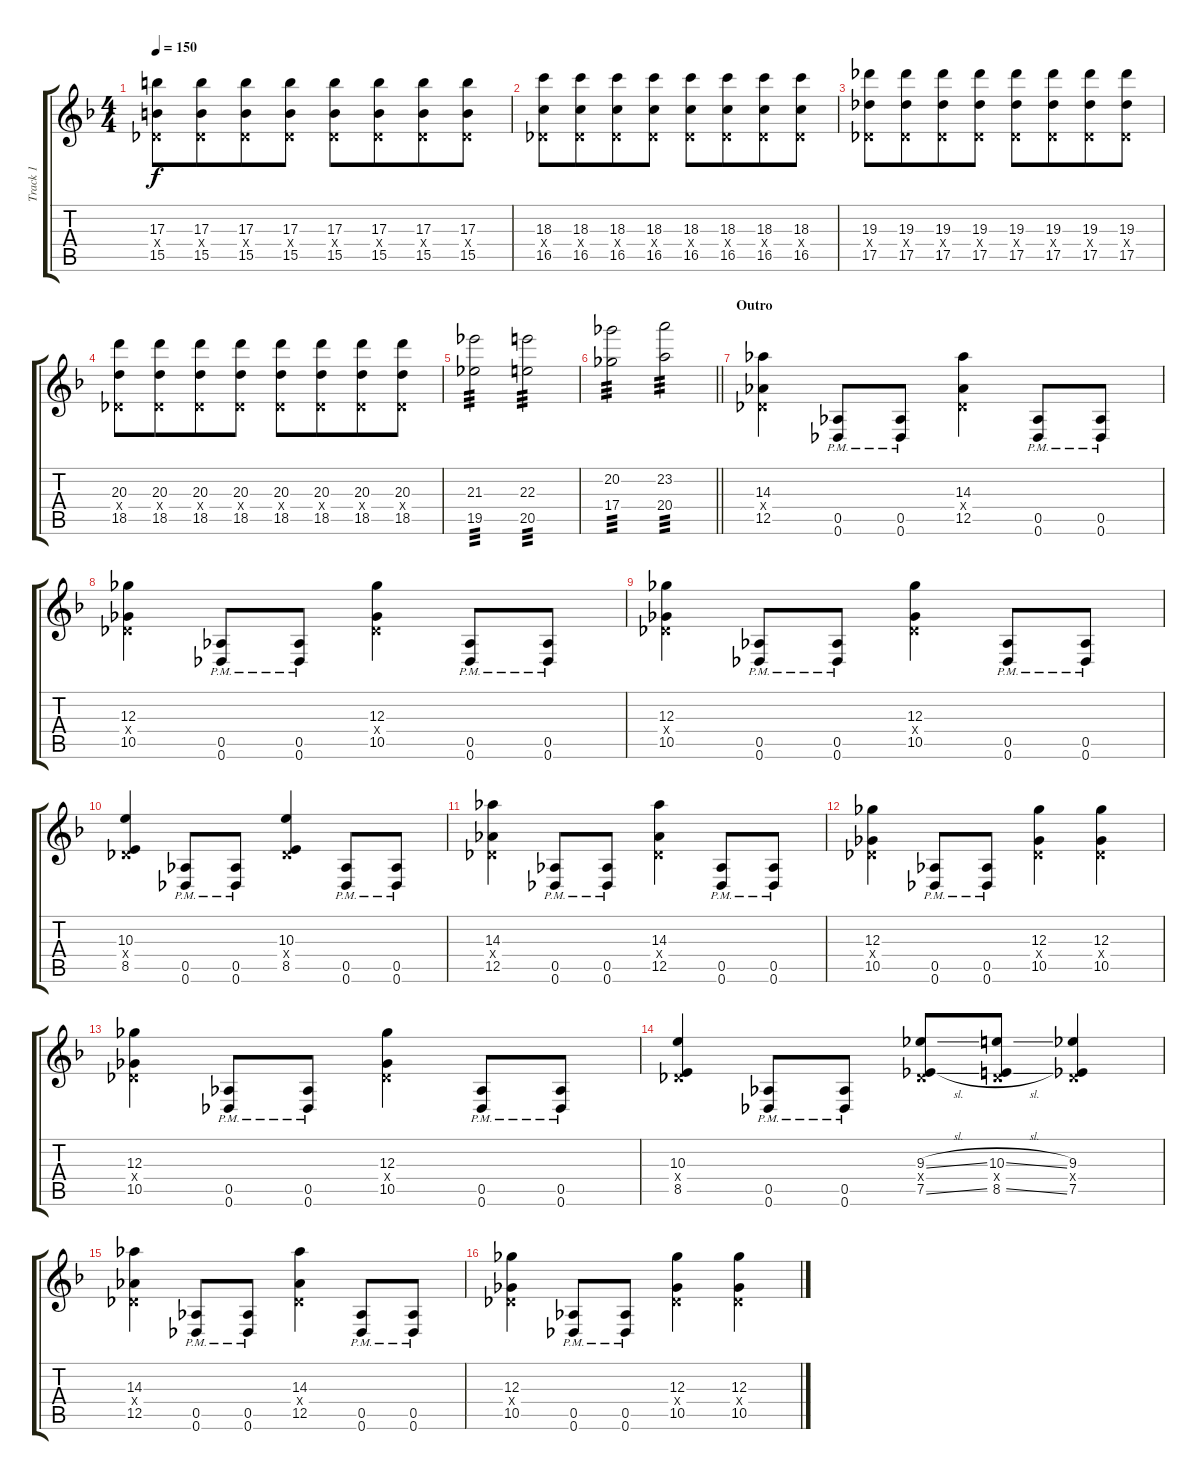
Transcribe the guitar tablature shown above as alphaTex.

\track ("Track 1" "Track 1") {instrument electricguitarjazz}
\staff {score tabs}
\tuning (Eb4 Bb3 Gb3 Db3 Ab2 Db2) {hide}
\ts (4 4)
\tempo 150
\clef g2
\ks f
(17.3 0.4{x} 15.5).8{dy f} (17.3 0.4{x} 15.5).8{beam merge} (17.3 0.4{x} 15.5).8 (17.3 0.4{x} 15.5).8 (17.3 0.4{x} 15.5).8 (17.3 0.4{x} 15.5).8{beam merge} (17.3 0.4{x} 15.5).8 (17.3 0.4{x} 15.5).8 |
(18.3 0.4{x} 16.5).8 (18.3 0.4{x} 16.5).8{beam merge} (18.3 0.4{x} 16.5).8 (18.3 0.4{x} 16.5).8 (18.3 0.4{x} 16.5).8 (18.3 0.4{x} 16.5).8{beam merge} (18.3 0.4{x} 16.5).8 (18.3 0.4{x} 16.5).8 |
(19.3 0.4{x} 17.5).8 (19.3 0.4{x} 17.5).8{beam merge} (19.3 0.4{x} 17.5).8 (19.3 0.4{x} 17.5).8 (19.3 0.4{x} 17.5).8 (19.3 0.4{x} 17.5).8{beam merge} (19.3 0.4{x} 17.5).8 (19.3 0.4{x} 17.5).8 |
(20.3 0.4{x} 18.5).8 (20.3 0.4{x} 18.5).8{beam merge} (20.3 0.4{x} 18.5).8 (20.3 0.4{x} 18.5).8 (20.3 0.4{x} 18.5).8 (20.3 0.4{x} 18.5).8{beam merge} (20.3 0.4{x} 18.5).8 (20.3 0.4{x} 18.5).8 |
(21.3 19.5).2{tp 3} (22.3 20.5).2{tp 3} |
\barLineRight lightlight
(20.2 17.4).2{tp 3} (23.2 20.4).2{tp 3} |
\section ("" "Outro")
(14.3 0.4{x} 12.5).4 (0.5{pm} 0.6{pm}).8 (0.5{pm} 0.6{pm}).8 (14.3 0.4{x} 12.5).4 (0.5{pm} 0.6{pm}).8 (0.5{pm} 0.6{pm}).8 |
(12.3 0.4{x} 10.5).4 (0.5{pm} 0.6{pm}).8 (0.5{pm} 0.6{pm}).8 (12.3 0.4{x} 10.5).4 (0.5{pm} 0.6{pm}).8 (0.5{pm} 0.6{pm}).8 |
(12.3 0.4{x} 10.5).4 (0.5{pm} 0.6{pm}).8 (0.5{pm} 0.6{pm}).8 (12.3 0.4{x} 10.5).4 (0.5{pm} 0.6{pm}).8 (0.5{pm} 0.6{pm}).8 |
(10.3 0.4{x} 8.5).4 (0.5{pm} 0.6{pm}).8 (0.5{pm} 0.6{pm}).8 (10.3 0.4{x} 8.5).4 (0.5{pm} 0.6{pm}).8 (0.5{pm} 0.6{pm}).8 |
(14.3 0.4{x} 12.5).4 (0.5{pm} 0.6{pm}).8 (0.5{pm} 0.6{pm}).8 (14.3 0.4{x} 12.5).4 (0.5{pm} 0.6{pm}).8 (0.5{pm} 0.6{pm}).8 |
(12.3 0.4{x} 10.5).4 (0.5{pm} 0.6{pm}).8 (0.5{pm} 0.6{pm}).8 (12.3 0.4{x} 10.5).4 (12.3 0.4{x} 10.5).4 |
(12.3 0.4{x} 10.5).4 (0.5{pm} 0.6{pm}).8 (0.5{pm} 0.6{pm}).8 (12.3 0.4{x} 10.5).4 (0.5{pm} 0.6{pm}).8 (0.5{pm} 0.6{pm}).8 |
(10.3 0.4{x} 8.5).4 (0.5{pm} 0.6{pm}).8 (0.5{pm} 0.6{pm}).8 (9.3{sl} 0.4{x} 7.5{sl}).8 (10.3{sl} 0.4{x} 8.5{sl}).8 (9.3 0.4{x} 7.5).4 |
(14.3 0.4{x} 12.5).4 (0.5{pm} 0.6{pm}).8 (0.5{pm} 0.6{pm}).8 (14.3 0.4{x} 12.5).4 (0.5{pm} 0.6{pm}).8 (0.5{pm} 0.6{pm}).8 |
(12.3 0.4{x} 10.5).4 (0.5{pm} 0.6{pm}).8 (0.5{pm} 0.6{pm}).8 (12.3 0.4{x} 10.5).4 (12.3 0.4{x} 10.5).4
